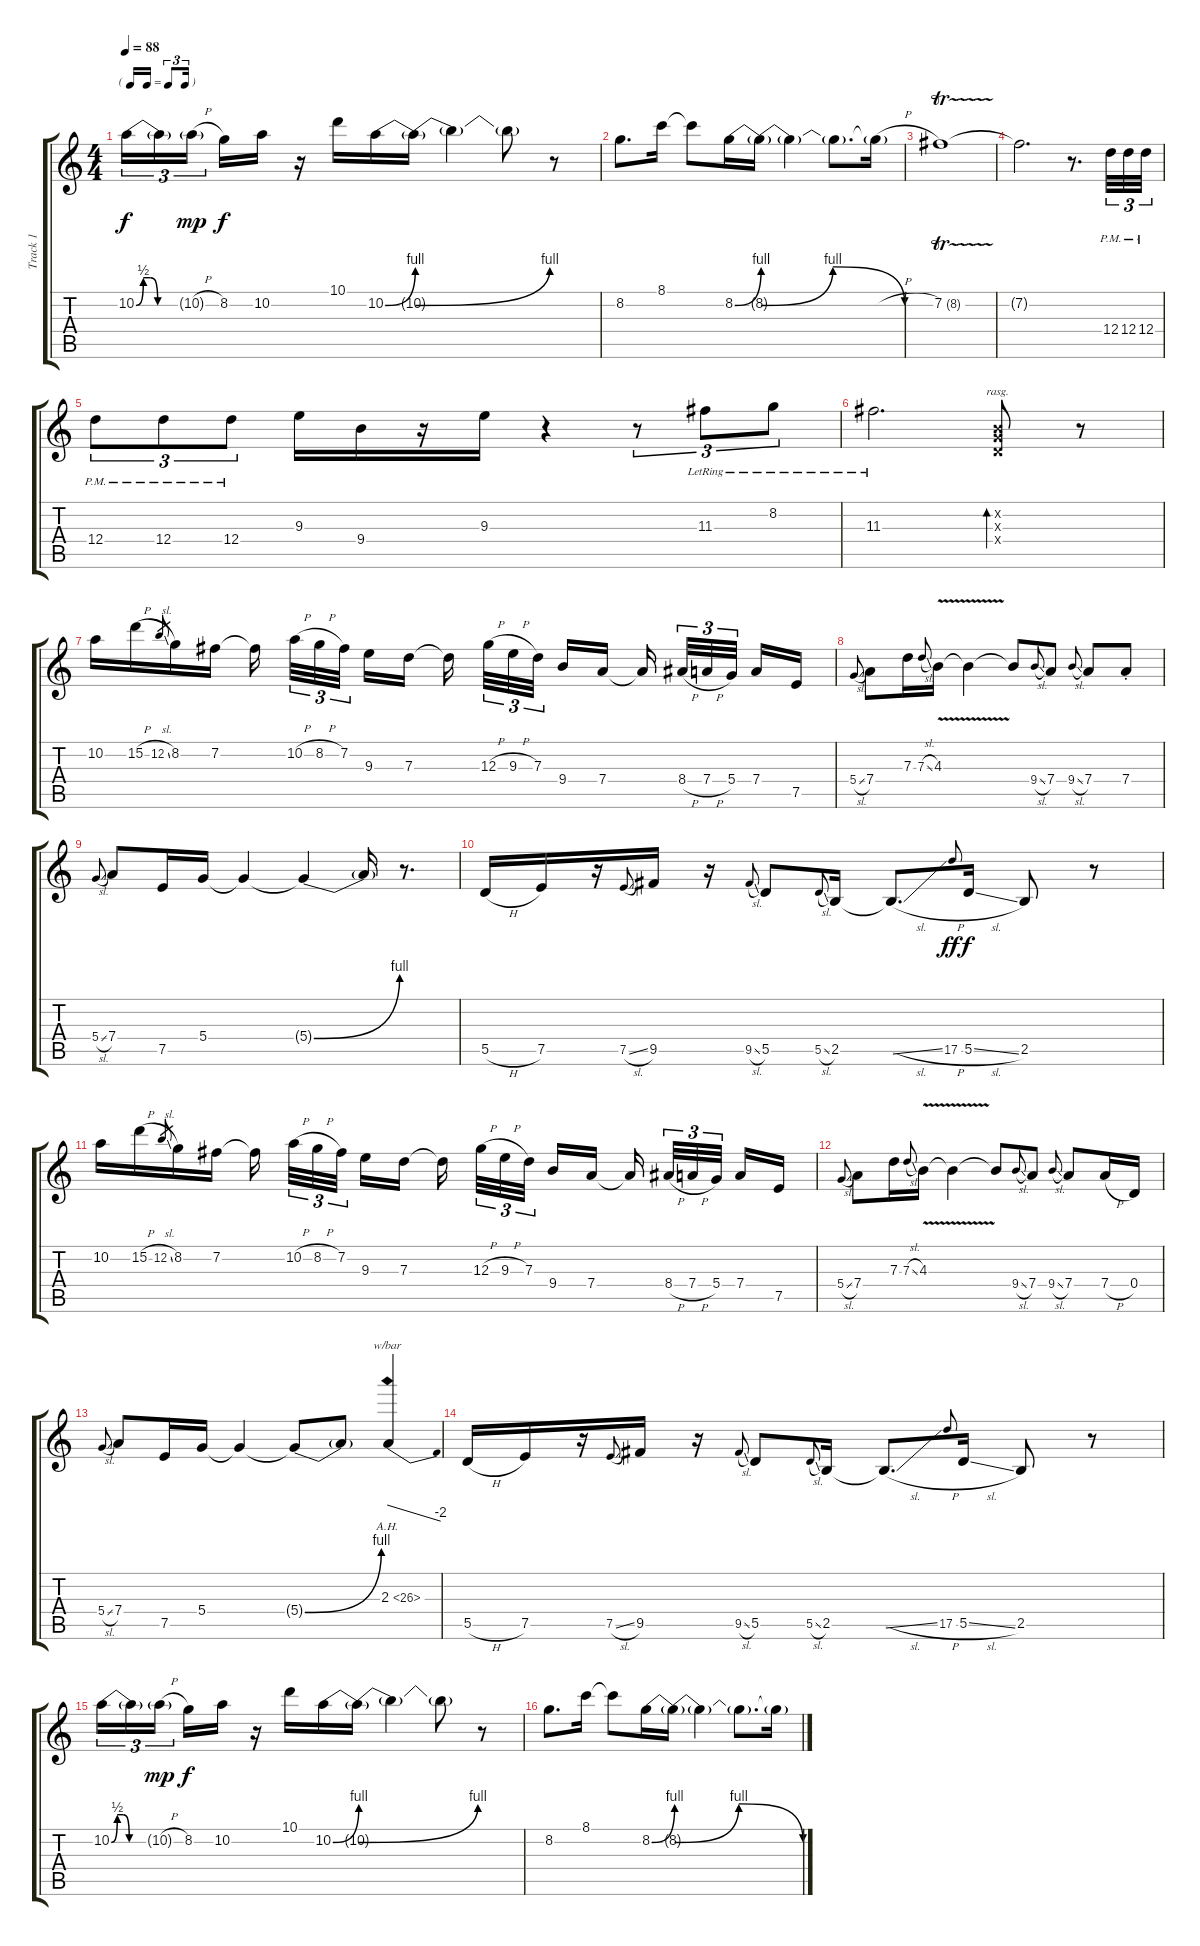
\track ("Track 1" "Track 1") {instrument electricguitarjazz}
\staff {score tabs}
\tuning (E4 B3 G3 D3 A2 E2) {hide}
\ts (4 4)
\tf triplet16th
\tempo 88
\clef g2
\ks c
10.2{be (custom 0 0 10 2 20 2 30 0 60 0)}.16{tu (3 2) dy f} 10.2{t}.16{tu (3 2)} 10.2{h g}.16{tu (3 2) dy mp beam splitsecondary} 8.2.16{dy f} 10.2.16 r.16 10.1.16 10.2{be (bend 0 0 60 4)}.16 10.2{be (bend 0 0 60 4) t}.16 10.2{t}.4 10.2{t}.8 r.8 |
8.2.8{d} 8.1.16 8.1{t}.8 8.2{be (bend 0 0 60 4)}.16 8.2{be (bendrelease 0 0 15 4 50 4 60 0) t}.16 8.2{t}.4 8.2{t}.8{d} 8.2{h t}.16 |
7.2{tr (8 32)}.1 |
7.2{t}.2{d} r.8{d} 12.4{pm}.32{tu (3 2)} 12.4{pm}.32{tu (3 2)} 12.4{pm}.32{tu (3 2)} |
12.4{pm}.8{tu (3 2)} 12.4{pm}.8{tu (3 2)} 12.4{pm}.8{tu (3 2)} 9.3.16 9.4.16 r.16 9.3.16 r.4 r.8{tu (3 2)} 11.3{lr}.8{tu (3 2)} 8.2{lr}.8{tu (3 2)} |
11.3{lr}.2{d} (0.2{x} 0.3{x} 0.4{x}).8{bd 480 rasg ii instrument distortionguitar} r.8 |
10.2.16 15.2{h}.16 12.2{sl}.8{gr} 8.2.16 7.2.16 7.2{t}.16{beam splitsecondary} 10.2{h}.32{tu (3 2)} 8.2{h}.32{tu (3 2)} 7.2.32{tu (3 2) beam splitsecondary} 9.3.16 7.3.16 7.3{t}.16{beam splitsecondary} 12.3{h}.32{tu (3 2)} 9.3{h}.32{tu (3 2)} 7.3.32{tu (3 2) beam splitsecondary} 9.4.16 7.4.16 7.4{t}.16{beam splitsecondary} 8.4{h}.32{tu (3 2)} 7.4{h}.32{tu (3 2)} 5.4.32{tu (3 2) beam splitsecondary} 7.4.16 7.5.16 |
5.4{sl}.8{gr onbeat} 7.4.8 7.3.16 7.3{sl}.8{gr onbeat} 4.3{v}.16 4.3{t}.4 4.3{t}.8 9.4{sl}.8{gr onbeat} 7.4.8 9.4{sl}.8{gr onbeat} 7.4.8 7.4{st}.8 |
5.4{sl}.8{gr onbeat} 7.4.8 7.5.16 5.4.16 5.4{t}.4 5.4{be (bend 0 0 60 4) t}.4 5.4{t}.16 r.8{d} |
5.5{h}.16 7.5.16 r.16 7.5{sl}.8{gr onbeat} 9.5.16 r.16 9.5{sl}.8{gr onbeat} 5.5.8 5.5{sl}.8{gr onbeat} 2.5.16 2.5{sl t}.8{d} 17.5{h}.8{gr onbeat dy ff} 5.5{sl}.16{dy f} 2.5.8 r.8 |
10.2.16 15.2{h}.16 12.2{sl}.8{gr} 8.2.16 7.2.16 7.2{t}.16{beam splitsecondary} 10.2{h}.32{tu (3 2)} 8.2{h}.32{tu (3 2)} 7.2.32{tu (3 2) beam splitsecondary} 9.3.16 7.3.16 7.3{t}.16{beam splitsecondary} 12.3{h}.32{tu (3 2)} 9.3{h}.32{tu (3 2)} 7.3.32{tu (3 2) beam splitsecondary} 9.4.16 7.4.16 7.4{t}.16{beam splitsecondary} 8.4{h}.32{tu (3 2)} 7.4{h}.32{tu (3 2)} 5.4.32{tu (3 2) beam splitsecondary} 7.4.16 7.5.16 |
5.4{sl}.8{gr onbeat} 7.4.8 7.3.16 7.3{sl}.8{gr onbeat} 4.3{v}.16 4.3{t}.4 4.3{t}.8 9.4{sl}.8{gr onbeat} 7.4.8 9.4{sl}.8{gr onbeat} 7.4.8 7.4{h}.16 0.4.16 |
5.4{sl}.8{gr onbeat} 7.4.8 7.5.16 5.4.16 5.4{t}.4 5.4{be (bend 0 0 60 4) t}.8 5.4{t}.8 2.3{ah 24}.4{tbe (dive default 0 0 60 -8)} |
5.5{h}.16 7.5.16 r.16 7.5{sl}.8{gr onbeat} 9.5.16 r.16 9.5{sl}.8{gr onbeat} 5.5.8 5.5{sl}.8{gr onbeat} 2.5.16 2.5{sl t}.8{d} 17.5{h}.8{gr onbeat} 5.5{sl}.16 2.5.8 r.8 |
10.2{be (custom 0 0 10 2 20 2 30 0 60 0)}.16{tu (3 2)} 10.2{t}.16{tu (3 2)} 10.2{h g}.16{tu (3 2) dy mp beam splitsecondary} 8.2.16{dy f} 10.2.16 r.16 10.1.16 10.2{be (bend 0 0 60 4)}.16 10.2{be (bend 0 0 60 4) t}.16 10.2{t}.4 10.2{t}.8 r.8 |
8.2.8{d} 8.1.16 8.1{t}.8 8.2{be (bend 0 0 60 4)}.16 8.2{be (bendrelease 0 0 15 4 50 4 60 0) t}.16 8.2{t}.4 8.2{t}.8{d} 8.2{t}.16
